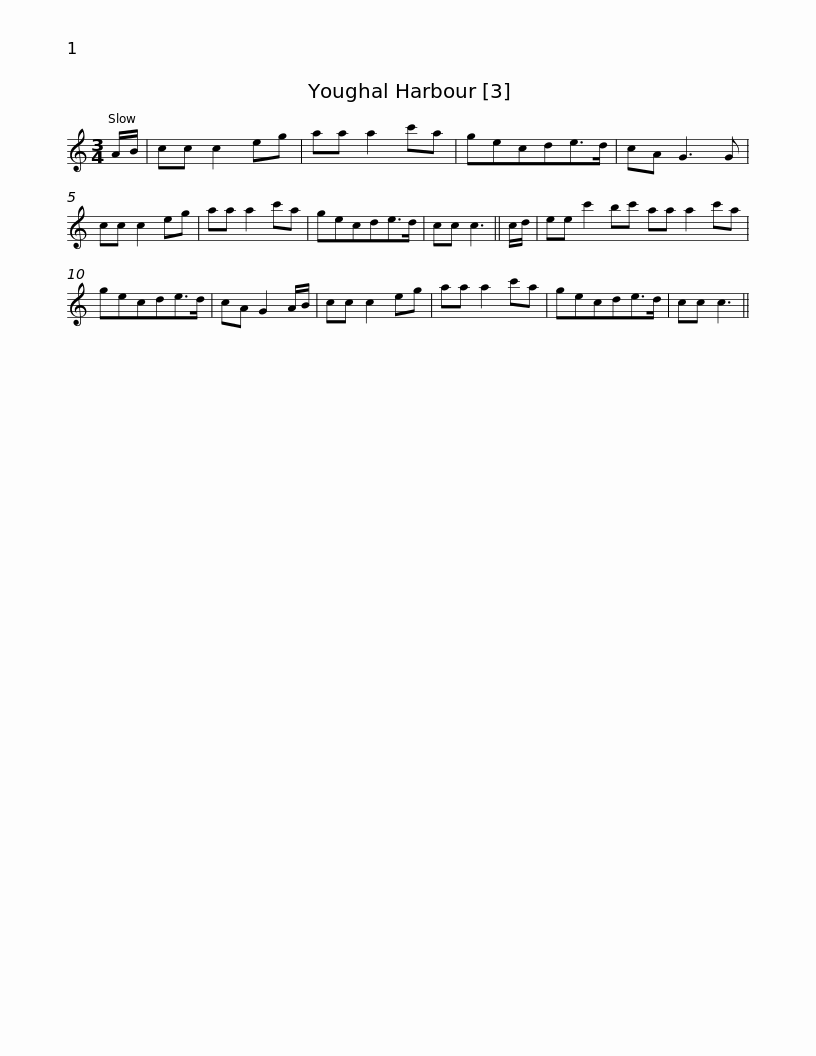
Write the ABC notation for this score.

X:1
L:1/8
M:3/4
I:linebreak $
K:C
V:1 treble
V:1
 A/B/ | cc c2 eg | aa a2 c'a | gecde>d | cA G3 G | %5
 cc c2 eg | aa a2 c'a | gecde>d |$ cc c3 || c/d/ | %10
 ee c'2 bc' aa a2 c'a | gecde>d | cA G2 A/B/ | cc c2 eg | aa a2 c'a |$ %15
 gecde>d | cc c3 || %17
